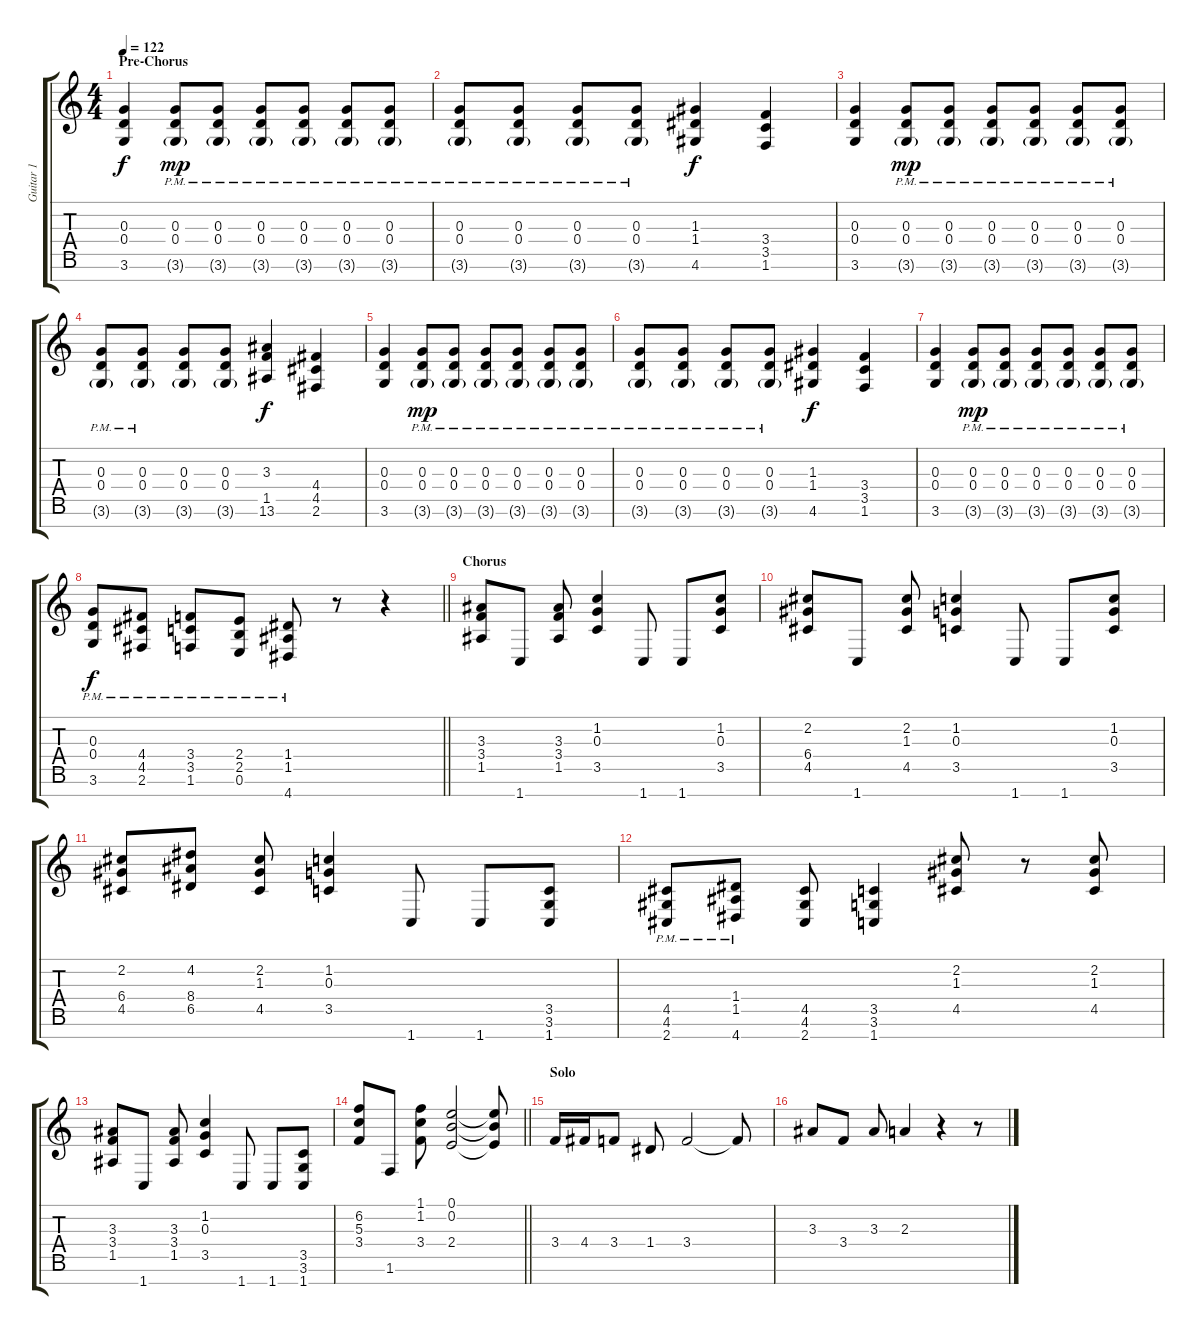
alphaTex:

\track ("Guitar 1" "Guitar 1") {instrument distortionguitar}
\staff {score tabs}
\tuning (E4 B3 G3 D3 A2 E2 B1) {hide}
\ts (4 4)
\section ("" "Pre-Chorus")
\tempo 122
\clef g2
\ks c
(0.3 0.4 3.6).4{dy f} (0.3{pm} 0.4{pm} 3.6{g pm}).8{dy mp} (0.3{pm} 0.4{pm} 3.6{g pm}).8 (0.3{pm} 0.4{pm} 3.6{g pm}).8 (0.3{pm} 0.4{pm} 3.6{g pm}).8 (0.3{pm} 0.4{pm} 3.6{g pm}).8 (0.3{pm} 0.4{pm} 3.6{g pm}).8 |
(0.3{pm} 0.4{pm} 3.6{g pm}).8 (0.3{pm} 0.4{pm} 3.6{g pm}).8 (0.3{pm} 0.4{pm} 3.6{g pm}).8 (0.3{pm} 0.4{pm} 3.6{g pm}).8 (1.3 1.4 4.6).4{dy f} (3.4 3.5 1.6).4 |
(0.3 0.4 3.6).4 (0.3{pm} 0.4{pm} 3.6{g pm}).8{dy mp} (0.3{pm} 0.4{pm} 3.6{g pm}).8 (0.3{pm} 0.4{pm} 3.6{g pm}).8 (0.3{pm} 0.4{pm} 3.6{g pm}).8 (0.3{pm} 0.4{pm} 3.6{g pm}).8 (0.3{pm} 0.4{pm} 3.6{g pm}).8 |
(0.3{pm} 0.4{pm} 3.6{g pm}).8 (0.3{pm} 0.4{pm} 3.6{g pm}).8 (0.3 0.4 3.6{g}).8 (0.3 0.4 3.6{g}).8 (3.3 1.5 13.6).4{dy f} (4.4 4.5 2.6).4 |
(0.3 0.4 3.6).4 (0.3{pm} 0.4{pm} 3.6{g pm}).8{dy mp} (0.3{pm} 0.4{pm} 3.6{g pm}).8 (0.3{pm} 0.4{pm} 3.6{g pm}).8 (0.3{pm} 0.4{pm} 3.6{g pm}).8 (0.3{pm} 0.4{pm} 3.6{g pm}).8 (0.3{pm} 0.4{pm} 3.6{g pm}).8 |
(0.3{pm} 0.4{pm} 3.6{g pm}).8 (0.3{pm} 0.4{pm} 3.6{g pm}).8 (0.3{pm} 0.4{pm} 3.6{g pm}).8 (0.3{pm} 0.4{pm} 3.6{g pm}).8 (1.3 1.4 4.6).4{dy f} (3.4 3.5 1.6).4 |
(0.3 0.4 3.6).4 (0.3{pm} 0.4{pm} 3.6{g pm}).8{dy mp} (0.3{pm} 0.4{pm} 3.6{g pm}).8 (0.3{pm} 0.4{pm} 3.6{g pm}).8 (0.3{pm} 0.4{pm} 3.6{g pm}).8 (0.3{pm} 0.4{pm} 3.6{g pm}).8 (0.3{pm} 0.4{pm} 3.6{g pm}).8 |
\barLineRight lightlight
(0.3{pm} 0.4{pm} 3.6{pm}).8{dy f} (4.4{pm} 4.5{pm} 2.6{pm}).8 (3.4{pm} 3.5{pm} 1.6{pm}).8 (2.4{pm} 2.5{pm} 0.6{pm}).8 (1.4{pm} 1.5{pm} 4.7{pm}).8 r.8 r.4 |
\section ("" "Chorus")
(3.3 3.4 1.5).8 1.7.8 (3.3 3.4 1.5).8 (1.2 0.3 3.5).4 1.7.8 1.7.8 (1.2 0.3 3.5).8 |
(2.2 6.4 4.5).8 1.7.8 (2.2 1.3 4.5).8 (1.2 0.3 3.5).4 1.7.8 1.7.8 (1.2 0.3 3.5).8 |
(2.2 6.4 4.5).8 (4.2 8.4 6.5).8 (2.2 1.3 4.5).8 (1.2 0.3 3.5).4 1.7.8 1.7.8 (3.5 3.6 1.7).8 |
(4.5{pm} 4.6{pm} 2.7{pm}).8 (1.4{pm} 1.5{pm} 4.7{pm}).8 (4.5 4.6 2.7).8 (3.5 3.6 1.7).4 (2.2 1.3 4.5).8 r.8 (2.2 1.3 4.5).8 |
(3.3 3.4 1.5).8 1.7.8 (3.3 3.4 1.5).8 (1.2 0.3 3.5).4 1.7.8 1.7.8 (3.5 3.6 1.7).8 |
\barLineRight lightlight
(6.2 5.3 3.4).8 1.6.8 (1.1 1.2 3.4).8 (0.1 0.2 2.4).2 (0.1{t} 0.2{t} 2.4{t}).8 |
\section ("" "Solo")
3.4.16{volume 11 instrument distortionguitar} 4.4.16 3.4.8 1.4.8 3.4.2 3.4{t}.8 |
3.3.8 3.4.8 3.3.8 2.3.4 r.4 r.8
